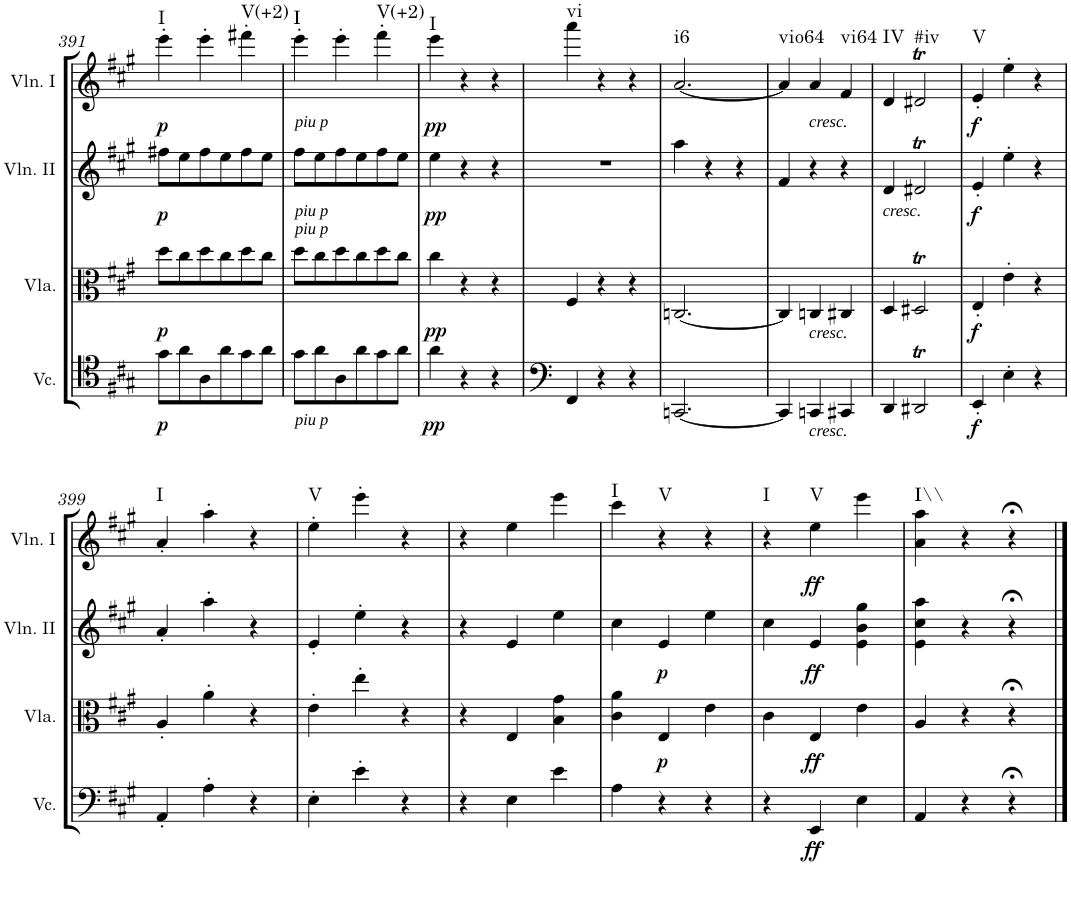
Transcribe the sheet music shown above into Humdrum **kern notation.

**kern	**dynam	**kern	**dynam	**kern	**dynam	**kern	**dynam	**harte
*part4	*part4	*part3	*part3	*part2	*part2	*part1	*part1	*part1
*staff4	*staff4	*staff3	*staff3	*staff2	*staff2	*staff1	*staff1	*
*I"Violoncello	*	*I"Viola	*	*I"Violin II	*	*I"Violin I	*	*
*I'Vc.	*	*I'Vla.	*	*I'Vln. II	*	*I'Vln. I	*	*
!!LO:PB:g=z
*clefC4	*	*clefC3	*	*clefG2	*	*clefG2	*	*
*k[f#c#g#]	*	*k[f#c#g#]	*	*k[f#c#g#]	*	*k[f#c#g#]	*	*
*M3/4	*	*M3/4	*	*M3/4	*	*M3/4	*	*
=391	=391	=391	=391	=391	=391	=391	=391	=391
!	!LO:DY:b	!	!LO:DY:b	!	!LO:DY:b	!	!LO:DY:b	!LO:H:kt=I
8g#\L	p	8dd\L	p	8ff#X\L	p	4eee'\	p	N
8a\	.	8cc#\	.	8ee\	.	.	.	.
8A\	.	8dd\	.	8ff#\	.	4eee'\	.	.
8a\	.	8cc#\	.	8ee\	.	.	.	.
!	!	!	!	!	!	!	!	!LO:H:kt=V(+2)
8g#\	.	8dd\	.	8ff#\	.	4fff#X'\	.	N
8a\J	.	8cc#\J	.	8ee\J	.	.	.	.
=392	=392	=392	=392	=392	=392	=392	=392	=392
!	!	!	!	!	!	!LO:TX:b:i:t=piu p	!	!
!	!	!	!	!LO:TX:b:i:t=piu p	!	!	!	!
!	!	!LO:TX:a:i:t=piu p	!	!	!	!	!	!
!LO:TX:b:i:t=piu p	!	!	!	!	!	!	!	!LO:H:kt=I
8g#\L	.	8dd\L	.	8ff#\L	.	4eee'\	.	N
8a\	.	8cc#\	.	8ee\	.	.	.	.
8A\	.	8dd\	.	8ff#\	.	4eee'\	.	.
8a\	.	8cc#\	.	8ee\	.	.	.	.
!	!	!	!	!	!	!	!	!LO:H:kt=V(+2)
8g#\	.	8dd\	.	8ff#\	.	4fff#'\	.	N
8a\J	.	8cc#\J	.	8ee\J	.	.	.	.
=393	=393	=393	=393	=393	=393	=393	=393	=393
!	!LO:DY:b	!	!LO:DY:b	!	!LO:DY:b	!	!LO:DY:b	!LO:H:kt=I
4a\	pp	4cc#\	pp	4ee\	pp	4eee\	pp	N
4r	.	4r	.	4r	.	4r	.	.
4r	.	4r	.	4r	.	4r	.	.
=394	=394	=394	=394	=394	=394	=394	=394	=394
!	!	!	!	!	!	!	!	!LO:H:kt=vi
4FF#/	.	4F#/	.	2.r	.	4aaa\	.	N
4r	.	4r	.	.	.	4r	.	.
4r	.	4r	.	.	.	4r	.	.
=395	=395	=395	=395	=395	=395	=395	=395	=395
!	!	!	!	!	!	!	!	!LO:H:kt=i6
[2.CCn/	.	[2.Cn/	.	4aa\	.	[2.a/	.	N
.	.	.	.	4r	.	.	.	.
.	.	.	.	4r	.	.	.	.
=396	=396	=396	=396	=396	=396	=396	=396	=396
!	!	!	!	!	!	!	!	!LO:H:kt=vio64
4CC/]	.	4C/]	.	4f#/	.	4a/]	.	N
!	!	!	!	!	!	!LO:TX:b:i:t=cresc.	!	!
!	!	!LO:TX:b:i:t=cresc.	!	!	!	!	!	!
!LO:TX:b:i:t=cresc.	!	!	!	!	!	!	!	!
4CCn/	.	4Cn/	.	4r	.	4a/	.	.
!	!	!	!	!	!	!	!	!LO:H:kt=vi64
4CC#X/	.	4C#X/	.	4r	.	4f#/	.	N
=397	=397	=397	=397	=397	=397	=397	=397	=397
!	!	!	!	!LO:TX:b:i:t=cresc.	!	!	!	!LO:H:kt=IV
4DD/	.	4D/	.	4d/	.	4d/	.	N
!	!	!	!	!	!	!	!	!LO:H:kt=#iv
2DD#Xt/	.	2D#Xt/	.	2d#Xt/	.	2d#Xt/	.	N
=398	=398	=398	=398	=398	=398	=398	=398	=398
!	!LO:DY:b	!	!	!	!	!	!	!
!	!LO:DY:n=1:a	!	!	!	!LO:DY:b	!	!LO:DY:b	!LO:H:kt=V
4EE'/	f f	4E'/	.	4e'/	f	4e'/	f	N
4E'\	.	4e'\	.	4ee'\	.	4ee'\	.	.
4r	.	4r	.	4r	.	4r	.	.
!!LO:LB:g=z
=399	=399	=399	=399	=399	=399	=399	=399	=399
!	!	!	!	!	!	!	!	!LO:H:kt=I
4AA'/	.	4A'/	.	4a'/	.	4a'/	.	N
4A'\	.	4a'\	.	4aa'\	.	4aa'\	.	.
4r	.	4r	.	4r	.	4r	.	.
=400	=400	=400	=400	=400	=400	=400	=400	=400
!	!	!	!	!	!	!	!	!LO:H:kt=V
4E'\	.	4e'\	.	4e'/	.	4ee'\	.	N
4e'\	.	4ee'\	.	4ee'\	.	4eee'\	.	.
4r	.	4r	.	4r	.	4r	.	.
=401	=401	=401	=401	=401	=401	=401	=401	=401
4r	.	4r	.	4r	.	4r	.	.
4E\	.	4E/	.	4e/	.	4ee\	.	.
4e\	.	4B\ 4g#\	.	4ee\	.	4eee\	.	.
=402	=402	=402	=402	=402	=402	=402	=402	=402
!	!	!	!	!	!	!	!	!LO:H:kt=I
4A\	.	4c#\ 4a\	.	4cc#\	.	4ccc#\	.	N
!	!	!	!LO:DY:b	!	!LO:DY:b	!	!	!LO:H:kt=V
4r	.	4E/	p	4e/	p	4r	.	N
4r	.	4e\	.	4ee\	.	4r	.	.
=403	=403	=403	=403	=403	=403	=403	=403	=403
!	!	!	!	!	!	!	!	!LO:H:kt=I
4r	.	4c#\	.	4cc#\	.	4r	.	N
!	!LO:DY:b	!	!LO:DY:b	!	!LO:DY:b	!	!LO:DY:b	!LO:H:kt=V
4EE/	ff	4E/	ff	4e/	ff	4ee\	ff	N
4E\	.	4e\	.	4e\ 4b\ 4gg#\	.	4eee\	.	.
=404	=404	=404	=404	=404	=404	=404	=404	=404
!	!	!	!	!	!	!	!	!LO:H:kt=I\\
4AA/	.	4A/	.	4e\ 4cc#\ 4aa\	.	4a\ 4aa\	.	N
4r	.	4r	.	4r	.	4r	.	.
4r;<	.	4r;<	.	4r;<	.	4r;<	.	.
==	==	==	==	==	==	==	==	==
*-	*-	*-	*-	*-	*-	*-	*-	*-
